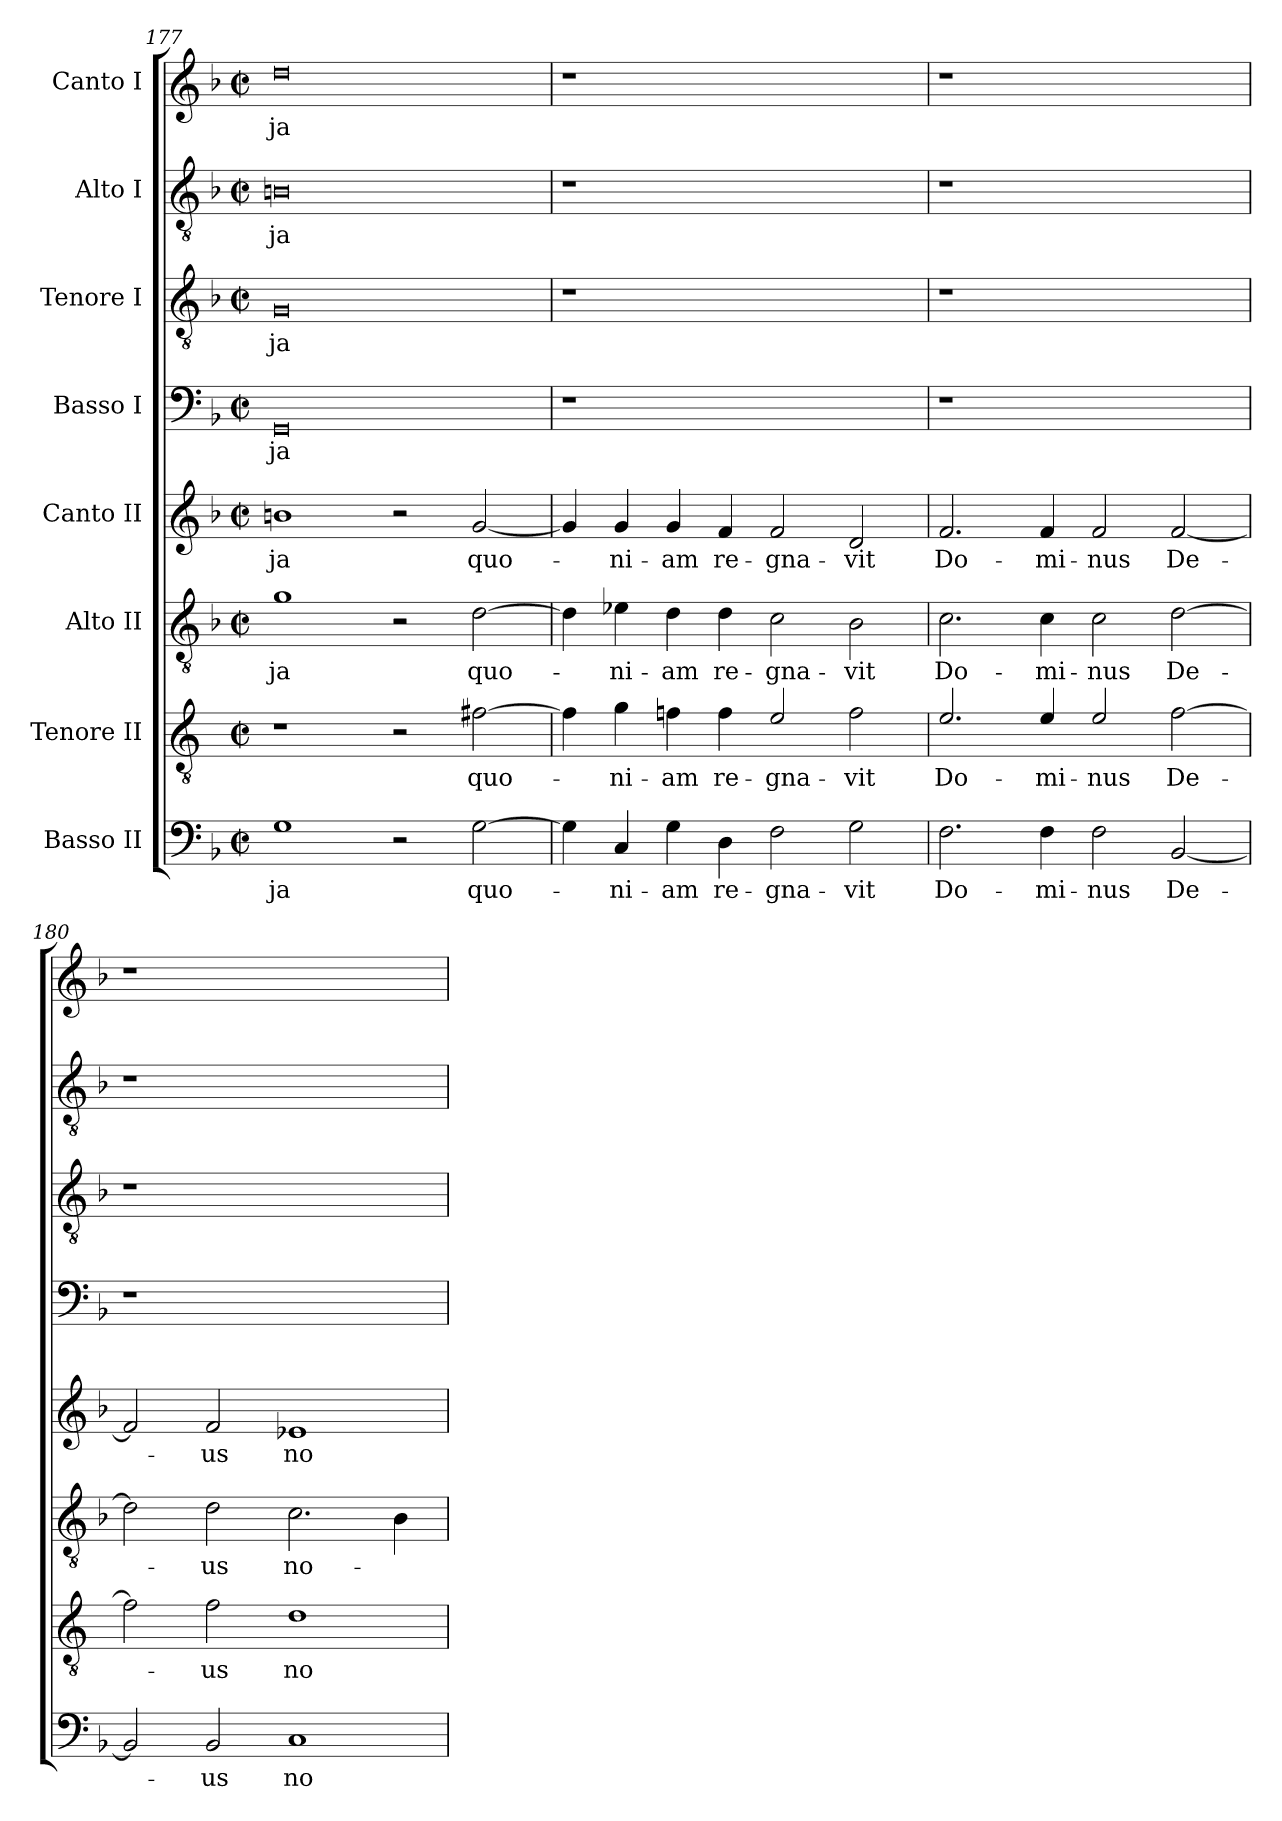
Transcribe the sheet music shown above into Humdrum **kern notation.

**kern	**text	**kern	**text	**kern	**text	**kern	**text	**kern	**text	**kern	**text	**kern	**text	**kern	**text
*part8	*part8	*part7	*part7	*part6	*part6	*part5	*part5	*part4	*part4	*part3	*part3	*part2	*part2	*part1	*part1
*staff8	*staff8	*staff7	*staff7	*staff6	*staff6	*staff5	*staff5	*staff4	*staff4	*staff3	*staff3	*staff2	*staff2	*staff1	*staff1
*I"Basso II	*	*I"Tenore II	*	*I"Alto II	*	*I"Canto II	*	*I"Basso I	*	*I"Tenore I	*	*I"Alto I	*	*I"Canto I	*
*clefF4	*	*clefGv2	*	*clefGv2	*	*clefG2	*	*clefF4	*	*clefGv2	*	*clefGv2	*	*clefG2	*
*	*	*ITrd4c7	*	*	*	*	*	*	*	*	*	*	*	*	*
*k[b-]	*	*k[b-]	*	*k[b-]	*	*k[b-]	*	*k[b-]	*	*k[b-]	*	*k[b-]	*	*k[b-]	*
*d:	*	*d:	*	*d:	*	*d:	*	*d:	*	*d:	*	*d:	*	*d:	*
*M2/2	*	*M2/2	*	*M2/2	*	*M2/2	*	*M2/2	*	*M2/2	*	*M2/2	*	*M2/2	*
*met(c|)	*	*met(c|)	*	*met(c|)	*	*met(c|)	*	*met(c|)	*	*met(c|)	*	*met(c|)	*	*met(c|)	*
=177	=177	=177	=177	=177	=177	=177	=177	=177	=177	=177	=177	=177	=177	=177	=177
!	!LO:LY:b	!	!	!	!LO:LY:b	!	!LO:LY:b	!	!LO:LY:b	!	!LO:LY:b	!	!LO:LY:b	!	!LO:LY:b
1G	-ja	1r	.	1g	-ja	1bn	-ja	0GG	-ja	0G	-ja	0Bn	-ja	0dd	-ja
2r	.	2r	.	2r	.	2r	.	.	.	.	.	.	.	.	.
!	!LO:LY:b	!	!LO:LY:b	!	!LO:LY:b	!	!LO:LY:b	!	!	!	!	!	!	!	!
[2G\	quo-	[2Bn\	quo-	[2d\	quo-	[2g/	quo-	.	.	.	.	.	.	.	.
!!LO:PB:g=z
=178	=178	=178	=178	=178	=178	=178	=178	=178	=178	=178	=178	=178	=178	=178	=178
4G\]	.	4B\]	.	4d\]	.	4g/]	.	1r	.	1r	.	1r	.	1r	.
!	!LO:LY:b	!	!LO:LY:b	!	!LO:LY:b	!	!LO:LY:b	!	!	!	!	!	!	!	!
4C/	-ni-	4c\	-ni-	4e-X\	-ni-	4g/	-ni-	.	.	.	.	.	.	.	.
!	!LO:LY:b	!	!LO:LY:b	!	!LO:LY:b	!	!LO:LY:b	!	!	!	!	!	!	!	!
4G\	-am	4B-X\	-am	4d\	-am	4g/	-am	.	.	.	.	.	.	.	.
!	!LO:LY:b	!	!LO:LY:b	!	!LO:LY:b	!	!LO:LY:b	!	!	!	!	!	!	!	!
4D\	re-	4B-\	re-	4d\	re-	4f/	re-	.	.	.	.	.	.	.	.
!	!LO:LY:b	!	!LO:LY:b	!	!LO:LY:b	!	!LO:LY:b	!	!	!	!	!	!	!	!
2F\	-gna-	2A/	-gna-	2c\	-gna-	2f/	-gna-	1ryy	.	1ryy	.	1ryy	.	1ryy	.
!	!LO:LY:b	!	!LO:LY:b	!	!LO:LY:b	!	!LO:LY:b	!	!	!	!	!	!	!	!
2G\	-vit	2B-\	-vit	2B-\	-vit	2d/	-vit	.	.	.	.	.	.	.	.
=179	=179	=179	=179	=179	=179	=179	=179	=179	=179	=179	=179	=179	=179	=179	=179
!	!LO:LY:b	!	!LO:LY:b	!	!LO:LY:b	!	!LO:LY:b	!	!	!	!	!	!	!	!
2.F\	Do-	2.A/	Do-	2.c\	Do-	2.f/	Do-	1r	.	1r	.	1r	.	1r	.
!	!LO:LY:b	!	!LO:LY:b	!	!LO:LY:b	!	!LO:LY:b	!	!	!	!	!	!	!	!
4F\	-mi-	4A/	-mi-	4c\	-mi-	4f/	-mi-	.	.	.	.	.	.	.	.
!	!LO:LY:b	!	!LO:LY:b	!	!LO:LY:b	!	!LO:LY:b	!	!	!	!	!	!	!	!
2F\	-nus	2A/	-nus	2c\	-nus	2f/	-nus	1ryy	.	1ryy	.	1ryy	.	1ryy	.
!	!LO:LY:b	!	!LO:LY:b	!	!LO:LY:b	!	!LO:LY:b	!	!	!	!	!	!	!	!
[2BB-/	De-	[2B-\	De-	[2d\	De-	[2f/	De-	.	.	.	.	.	.	.	.
=180	=180	=180	=180	=180	=180	=180	=180	=180	=180	=180	=180	=180	=180	=180	=180
2BB-/]	.	2B-\]	.	2d\]	.	2f/]	.	1r	.	1r	.	1r	.	1r	.
!	!LO:LY:b	!	!LO:LY:b	!	!LO:LY:b	!	!LO:LY:b	!	!	!	!	!	!	!	!
2BB-/	-us	2B-\	-us	2d\	-us	2f/	-us	.	.	.	.	.	.	.	.
!	!LO:LY:b	!	!LO:LY:b	!	!LO:LY:b	!	!LO:LY:b	!	!	!	!	!	!	!	!
1C	no-	1G	no-	2.c\	no-	1e-X	no-	1ryy	.	1ryy	.	1ryy	.	1ryy	.
.	.	.	.	4B-\	.	.	.	.	.	.	.	.	.	.	.
=	=	=	=	=	=	=	=	=	=	=	=	=	=	=	=
*-	*-	*-	*-	*-	*-	*-	*-	*-	*-	*-	*-	*-	*-	*-	*-
